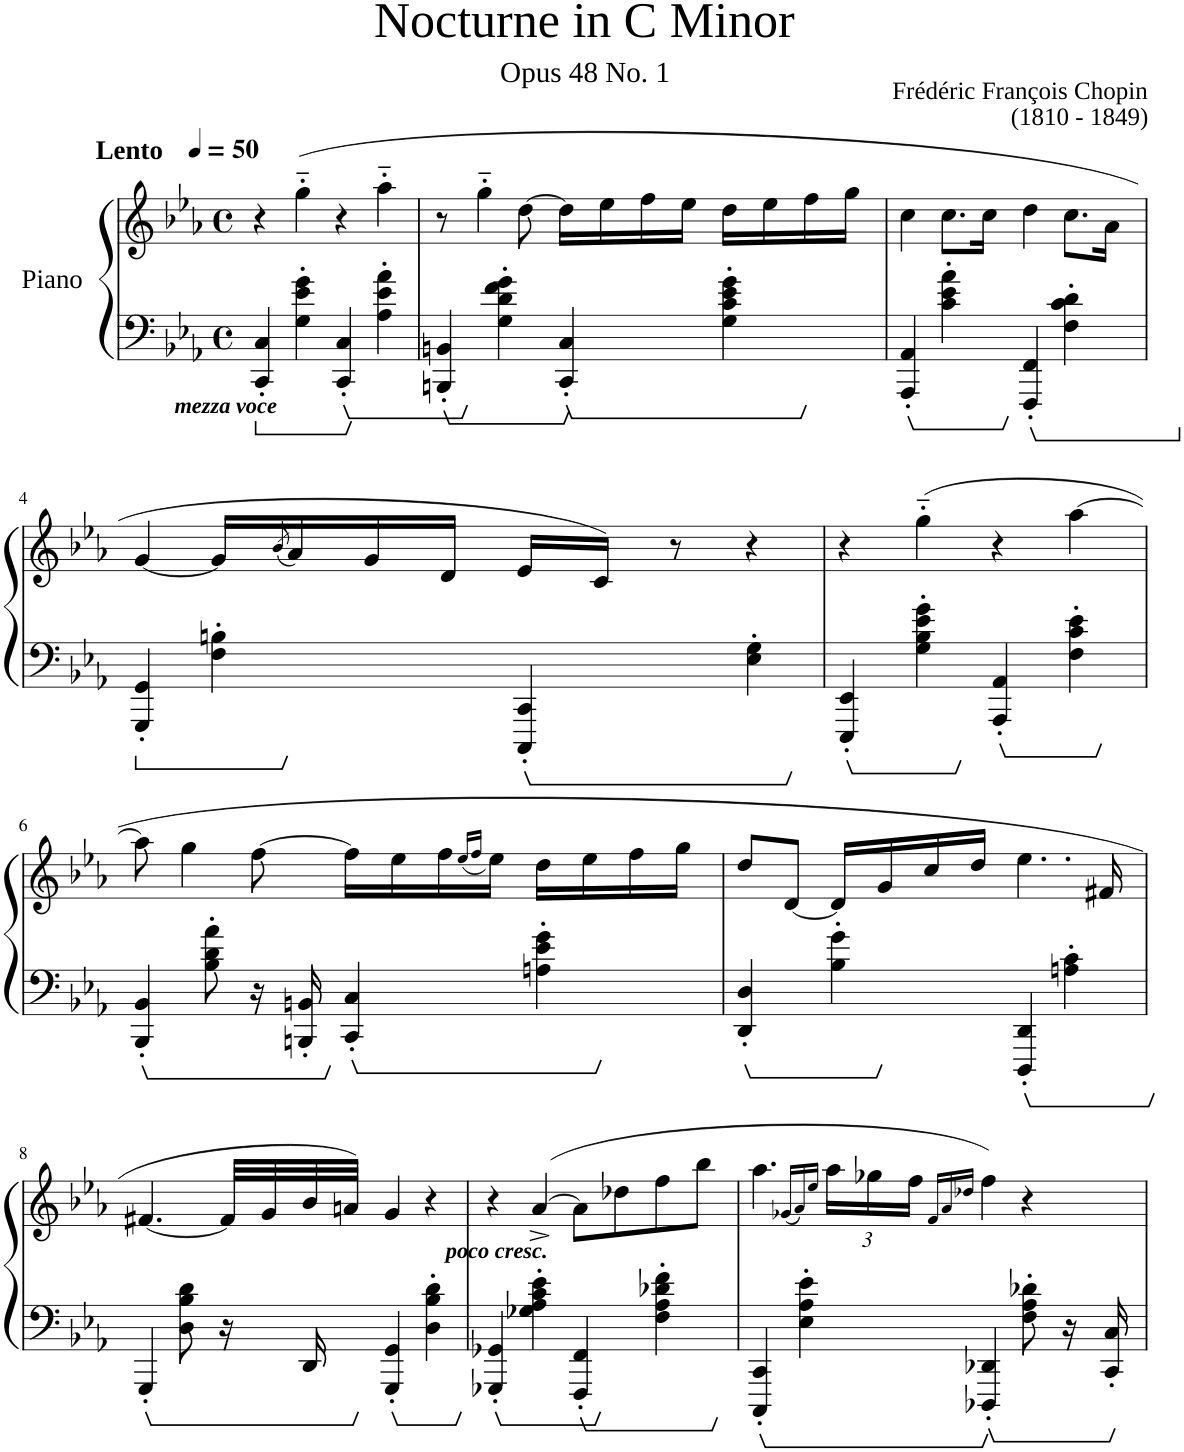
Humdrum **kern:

**kern	**kern	**dynam
*part1	*part1	*part1
*staff2	*staff1	*staff1/2
*I"Piano	*	*
*I'Pno	*	*
*clefF4	*clefG2	*
*k[b-e-a-]	*k[b-e-a-]	*
*M4/4	*M4/4	*
*met(c)	*met(c)	*
=1	=1	=1
!	!LO:TX:a:B:t=Lento	!
!	!	!LO:DY:b=2
4CC/' 4C/'	4r	other-dynamics
*	*MM50	*
4G\' 4e-\' 4g\'	(4gg'~\	.
4CC/' 4C/'	4r	.
4A-\' 4e-\' 4a-\'	4aa-'~\	.
=2	=2	=2
4BBBn/' 4BBn/'	8r	.
.	4gg'~\	.
4G\' 4d\' 4f\' 4g\'	.	.
.	[8dd\	.
4CC/' 4C/'	16dd\LL]	.
.	16ee-\	.
.	16ff\	.
.	16ee-\JJ	.
4G\' 4c\' 4e-\' 4g\'	16dd\LL	.
.	16ee-\	.
.	16ff\	.
.	16gg\JJ	.
=3	=3	=3
4AAA-/' 4AA-/'	4cc\	.
4c\' 4e-\' 4a-\'	8.cc\L	.
.	16cc\Jk	.
4FFF/' 4FF/'	4dd\	.
4F\' 4c\' 4d\'	8.cc\L	.
.	16a-\Jk	.
!!LO:LB:g=z
=4	=4	=4
4GGG/' 4GG/'	[4g/	.
4F\' 4Bn\'	16g/LL]	.
.	(8qb-/	.
.	16a-/)	.
.	16g/	.
.	16d/JJ	.
4CCC/' 4CC/'	16e-/LL	.
.	16c/JJ)	.
.	8r	.
4E-\' 4G\'	4r	.
=5	=5	=5
4EEE-/' 4EE-/'	4r	.
4G\' 4B-\' 4e-\' 4g\'	(4gg'~\	.
4AAA-/' 4AA-/'	4r	.
4F\' 4c\' 4e-\'	[4aa-\	.
!!LO:LB:g=z
=6	=6	=6
4BBB-/' 4BB-/'	8aa-\]	.
.	4gg\	.
8B-\' 8d\' 8a-\'	.	.
16r	[8ff\	.
16BBBn/' 16BBn/'	.	.
4CC/' 4C/'	16ff\LL]	.
.	16ee-\	.
.	16ff\	.
.	(16qee-/LL	.
.	16qff/JJ	.
.	16ee-\JJ)	.
4An\' 4e-\' 4g\'	16dd\LL	.
.	16ee-\	.
.	16ff\	.
.	16gg\JJ	.
=7	=7	=7
4DD/' 4D/'	8dd/L	.
.	[8d/J	.
4B-\' 4g\'	16d/LL]	.
.	16g/	.
.	16cc/	.
.	16dd/JJ	.
4DDD/' 4DD/'	4..ee-\	.
4An\' 4c\'	.	.
.	16f#X/	.
!!LO:LB:g=z
=8	=8	=8
4GGG'/	[4.f#X/	.
8D\ 8B-\ 8d\	.	.
16r	32f#/LLL]	.
.	32g/	.
16DD/	32b-/	.
.	32an/JJJ)	.
4GGG/' 4GG/'	4g/	.
4D\' 4B-\' 4d\'	4r	.
=9	=9	=9
!	!	!LO:DY:b
4GGG-X/' 4GG-X/'	4r	other-dynamics
4G-X\' 4A-\' 4c\' 4e-\'	([4a-^/	.
4FFF/' 4FF/'	8a-\L]	.
.	8dd-X\	.
4F\' 4A-\' 4d-X\' 4f\'	8ff\	.
.	8bb-\J	.
=10	=10	=10
4CCC/' 4CC/'	4.aa-\	.
4E-\' 4A-\' 4e-\'	.	.
.	(16qg-X/LL	.
.	16qa-/)	.
.	16qee-/JJ	.
*	*Xbrackettup	*
.	24aa-\LL	.
.	24gg-X\	.
.	24ff\JJ	.
.	16qf/LL	.
.	16qa-/	.
.	16qdd-X/JJ	.
4DDD-X/' 4DD-X/'	4ff\)	.
8F\' 8A-\' 8d-X\'	4r	.
16r	.	.
16CC/' 16C/'	.	.
=	=	=
*-	*-	*-
